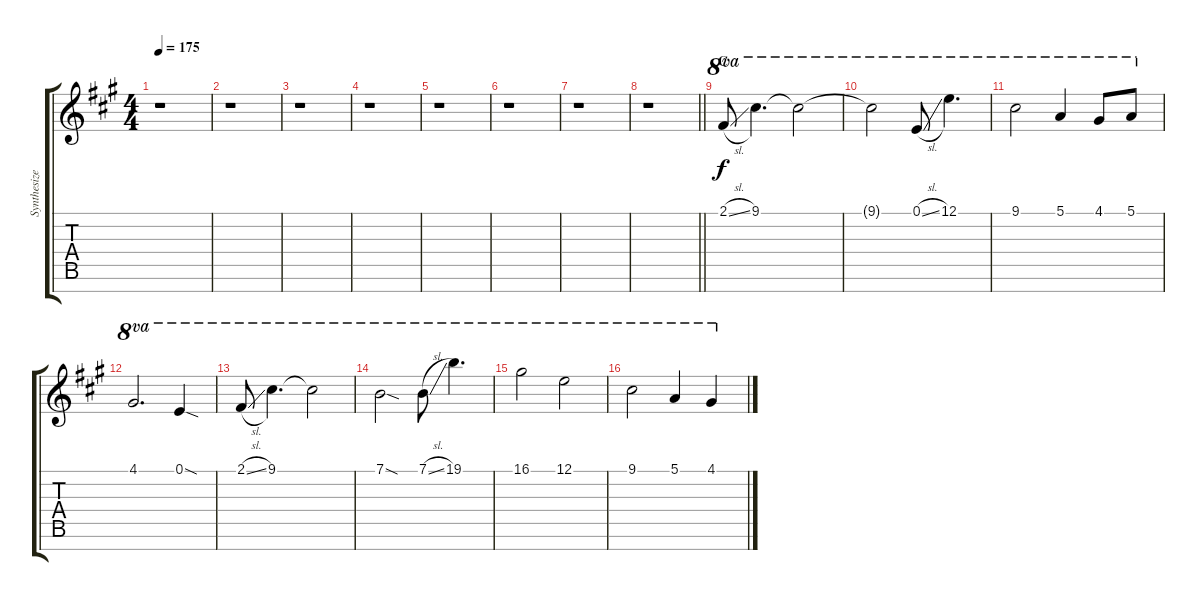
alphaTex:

\track ("Synthesizer" "Synthesize") {instrument lead2sawtooth}
\staff {score tabs}
\tuning (E5 B4 G4 D4 A3 E3 B2) {hide}
\ts (4 4)
\tempo 175
\clef g2
\ks a
r.1{dy f} |
r.1 |
r.1 |
r.1 |
r.1 |
r.1 |
r.1 |
\barLineRight lightlight
r.1 |
\section ("" "C")
2.1{sl}.8{ot 8va} 9.1.4{d ot 8va} 9.1{t}.2{ot 8va} |
9.1{t}.2{ot 8va} 0.1{sl}.8{ot 8va} 12.1.4{d ot 8va} |
9.1.2{ot 8va} 5.1.4{ot 8va} 4.1.8{ot 8va} 5.1.8{ot 8va} |
4.1.2{d ot 8va} 0.1{sod}.4{ot 8va} |
2.1{sl}.8{ot 8va} 9.1.4{d ot 8va} 9.1{t}.2{ot 8va} |
7.1{sod}.2{ot 8va} 7.1{sl}.8{ot 8va} 19.1.4{d ot 8va} |
16.1.2{ot 8va} 12.1.2{ot 8va} |
9.1.2{ot 8va} 5.1.4{ot 8va} 4.1.4{ot 8va}
